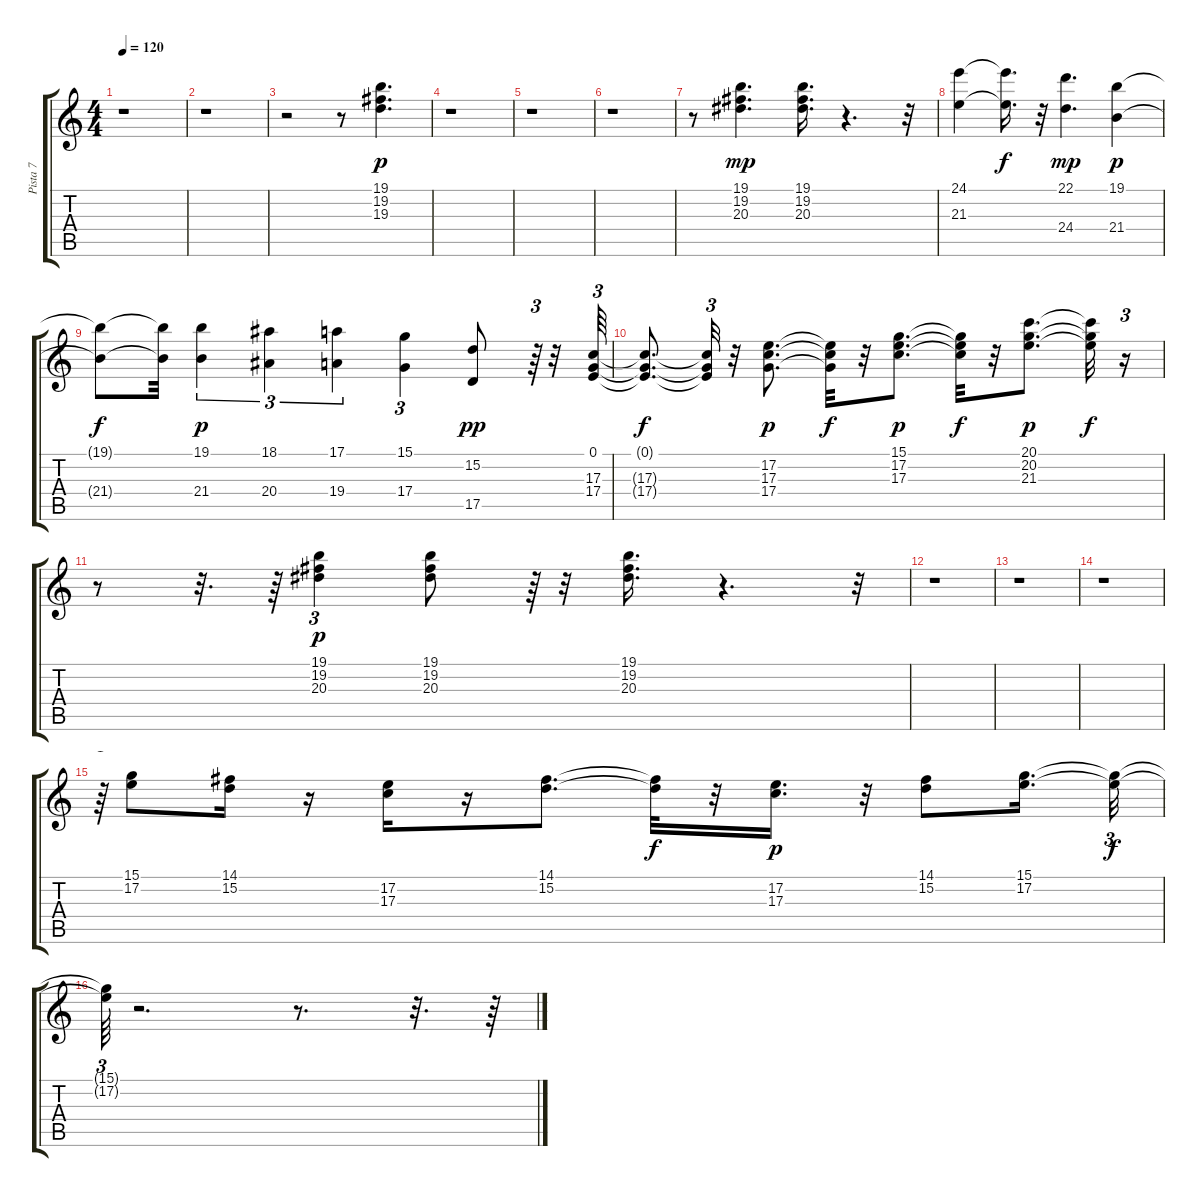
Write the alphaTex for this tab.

\track ("Pista 7" "Pista 7") {instrument synthbrass1}
\staff {score tabs}
\tuning (E4 B3 G3 D3 A2 E2) {hide}
\ts (4 4)
\tempo 120
\clef g2
\ks c
r.1{dy p} |
r.1 |
r.2 r.8 (19.1 19.2 19.3).4{d} |
r.1 |
r.1 |
r.1 |
r.8 (19.1 19.2 20.3).4{d dy mp} (19.1 19.2 20.3).16{d} r.4{d} r.32 |
(24.1 21.3).4 (24.1{t} 21.3{t}).16{d dy f} r.32 (22.1 24.4).4{d dy mp} (19.1 21.4).4{dy p} |
(19.1{t} 21.4{t}).8{dy f} (19.1{t} 21.4{t}).32 (19.1 21.4).4{tu (3 2) dy p} (18.1 20.4).4{tu (3 2)} (17.1 19.4).4{tu (3 2)} (15.1 17.4).4{tu (3 2)} (15.2 17.5).8{dy pp} r.64{tu (3 2)} r.32 (0.1 17.3 17.4).64{tu (3 2)} |
(0.1{t} 17.3{t} 17.4{t}).8{d dy f} (0.1{t} 17.3{t} 17.4{t}).32{tu (3 2)} r.32 (17.2 17.3 17.4).8{d dy p} (17.2{t} 17.3{t} 17.4{t}).32{dy f} r.32 (15.1 17.2 17.3).8{d dy p} (15.1{t} 17.2{t} 17.3{t}).32{dy f} r.32 (20.1 20.2 21.3).8{d dy p} (20.1{t} 20.2{t} 21.3{t}).32{dy f} r.16{tu (3 2)} |
r.8 r.32{d} r.64 (19.1 19.2 20.3).4{tu (3 2) dy p} (19.1 19.2 20.3).8 r.64{tu (3 2)} r.32 (19.1 19.2 20.3).16{d} r.4{d} r.32{tu (3 2)} |
r.1 |
r.1 |
r.1 |
r.64{tu (3 2)} (15.1 17.2).8 (14.1 15.2).16 r.16 (17.2 17.3).16 r.16 (14.1 15.2).8{d} (14.1{t} 15.2{t}).32{dy f} r.32 (17.2 17.3).16{d dy p} r.32 (14.1 15.2).8 (15.1 17.2).16{d} (15.1{t} 17.2{t}).32{tu (3 2) dy f} |
(15.1{t} 17.2{t}).64{tu (3 2)} r.2{d} r.8{d} r.32{d} r.64
